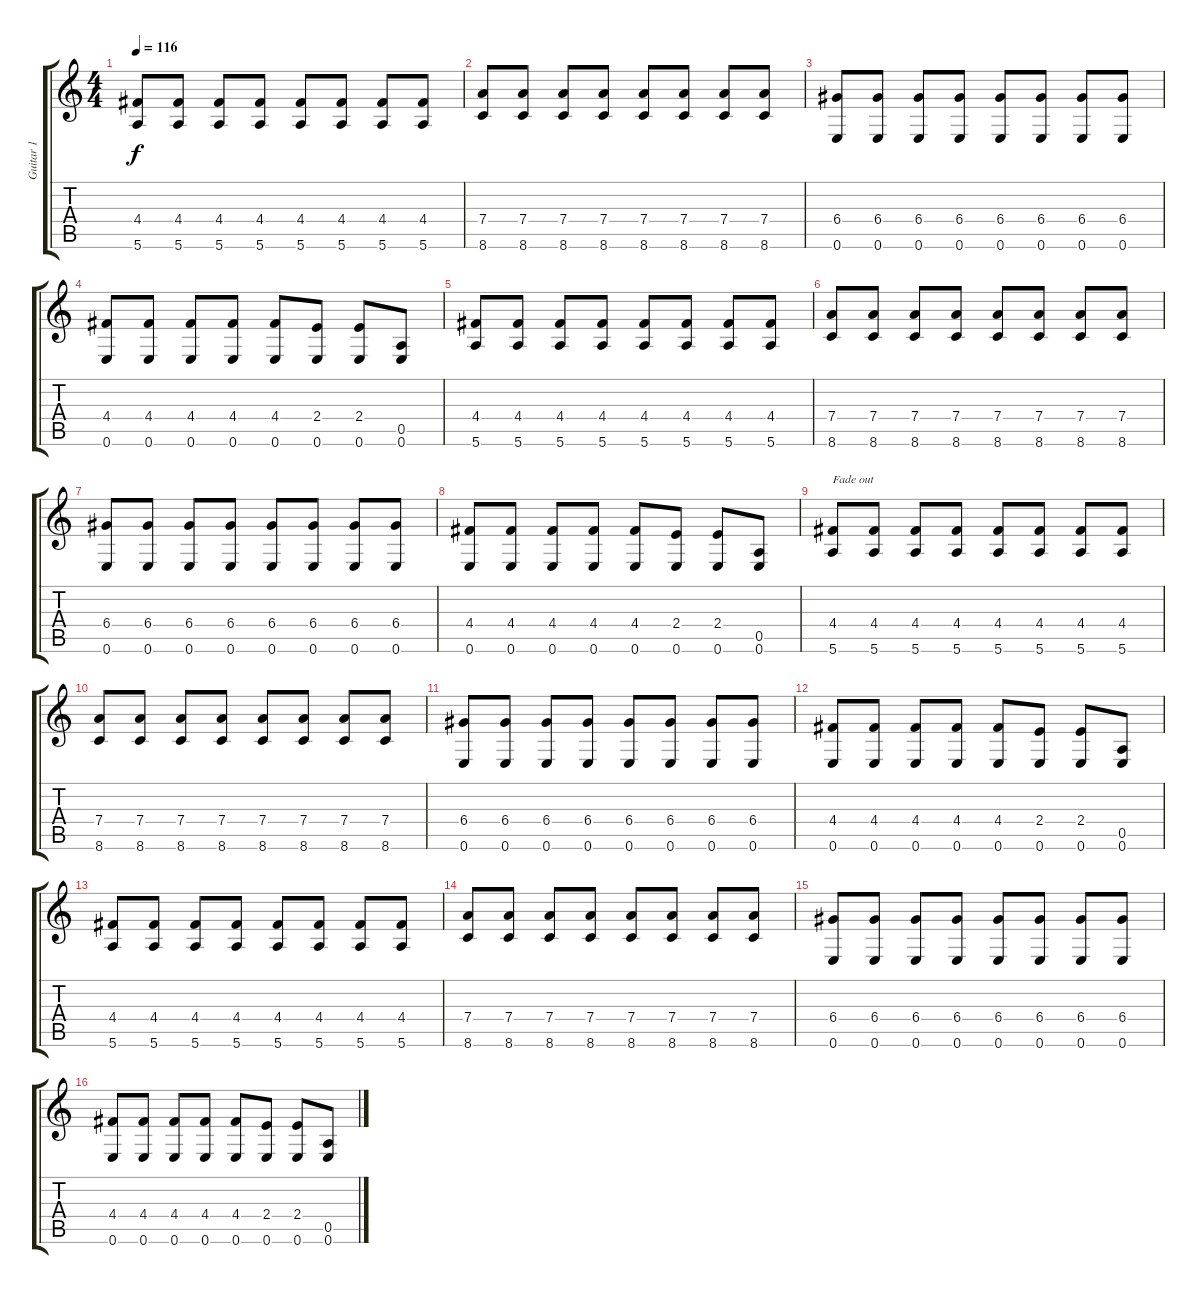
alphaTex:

\track ("Guitar 1" "Guitar 1") {instrument electricguitarclean}
\staff {score tabs}
\tuning (E4 B3 G3 D3 A2 E2) {hide}
\ts (4 4)
\tempo 116
\clef g2
\ks c
(4.4 5.6).8{dy f} (4.4 5.6).8 (4.4 5.6).8 (4.4 5.6).8 (4.4 5.6).8 (4.4 5.6).8 (4.4 5.6).8 (4.4 5.6).8 |
(7.4 8.6).8 (7.4 8.6).8 (7.4 8.6).8 (7.4 8.6).8 (7.4 8.6).8 (7.4 8.6).8 (7.4 8.6).8 (7.4 8.6).8 |
(6.4 0.6).8 (6.4 0.6).8 (6.4 0.6).8 (6.4 0.6).8 (6.4 0.6).8 (6.4 0.6).8 (6.4 0.6).8 (6.4 0.6).8 |
(4.4 0.6).8 (4.4 0.6).8 (4.4 0.6).8 (4.4 0.6).8 (4.4 0.6).8 (2.4 0.6).8 (2.4 0.6).8 (0.5 0.6).8 |
(4.4 5.6).8 (4.4 5.6).8 (4.4 5.6).8 (4.4 5.6).8 (4.4 5.6).8 (4.4 5.6).8 (4.4 5.6).8 (4.4 5.6).8 |
(7.4 8.6).8 (7.4 8.6).8 (7.4 8.6).8 (7.4 8.6).8 (7.4 8.6).8 (7.4 8.6).8 (7.4 8.6).8 (7.4 8.6).8 |
(6.4 0.6).8 (6.4 0.6).8 (6.4 0.6).8 (6.4 0.6).8 (6.4 0.6).8 (6.4 0.6).8 (6.4 0.6).8 (6.4 0.6).8 |
(4.4 0.6).8 (4.4 0.6).8 (4.4 0.6).8 (4.4 0.6).8 (4.4 0.6).8 (2.4 0.6).8 (2.4 0.6).8 (0.5 0.6).8 |
(4.4 5.6).8{txt "Fade out"} (4.4 5.6).8 (4.4 5.6).8 (4.4 5.6).8 (4.4 5.6).8 (4.4 5.6).8 (4.4 5.6).8 (4.4 5.6).8 |
(7.4 8.6).8 (7.4 8.6).8 (7.4 8.6).8 (7.4 8.6).8 (7.4 8.6).8 (7.4 8.6).8 (7.4 8.6).8 (7.4 8.6).8 |
(6.4 0.6).8 (6.4 0.6).8 (6.4 0.6).8 (6.4 0.6).8 (6.4 0.6).8 (6.4 0.6).8 (6.4 0.6).8 (6.4 0.6).8 |
(4.4 0.6).8 (4.4 0.6).8 (4.4 0.6).8 (4.4 0.6).8 (4.4 0.6).8 (2.4 0.6).8 (2.4 0.6).8 (0.5 0.6).8 |
(4.4 5.6).8 (4.4 5.6).8 (4.4 5.6).8 (4.4 5.6).8 (4.4 5.6).8 (4.4 5.6).8 (4.4 5.6).8 (4.4 5.6).8 |
(7.4 8.6).8 (7.4 8.6).8 (7.4 8.6).8 (7.4 8.6).8 (7.4 8.6).8 (7.4 8.6).8 (7.4 8.6).8 (7.4 8.6).8 |
(6.4 0.6).8 (6.4 0.6).8 (6.4 0.6).8 (6.4 0.6).8 (6.4 0.6).8 (6.4 0.6).8 (6.4 0.6).8 (6.4 0.6).8 |
(4.4 0.6).8 (4.4 0.6).8 (4.4 0.6).8 (4.4 0.6).8 (4.4 0.6).8 (2.4 0.6).8 (2.4 0.6).8 (0.5 0.6).8
